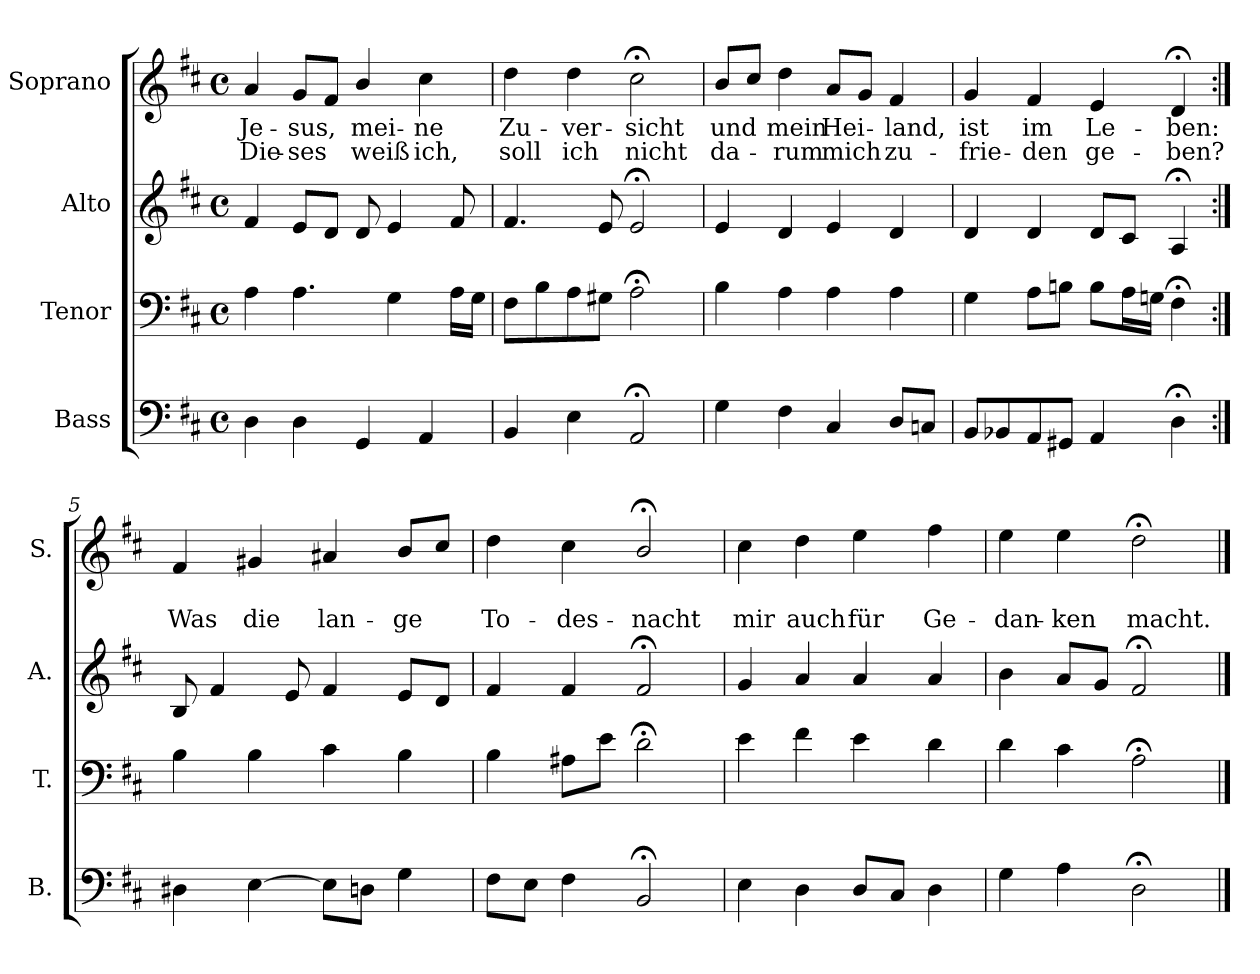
**kern	**kern	**kern	**kern	**text	**text
*part4	*part3	*part2	*part1	*part1	*part1
*staff4	*staff3	*staff2	*staff1	*staff1	*staff1
*I"Bass	*I"Tenor	*I"Alto	*I"Soprano	*	*
*I'B.	*I'T.	*I'A.	*I'S.	*	*
*clefF4	*clefF4	*clefG2	*clefG2	*	*
*k[f#c#]	*k[f#c#]	*k[f#c#]	*k[f#c#]	*	*
*D:	*D:	*D:	*D:	*	*
*M4/4	*M4/4	*M4/4	*M4/4	*	*
*met(c)	*met(c)	*met(c)	*met(c)	*	*
=1	=1	=1	=1	=1	=1
4D\	4A\	4f#/	4a/	Je-	Die-
4D\	4.A\	8e/L	8g/L	-sus,	-ses
.	.	8d/J	8f#/J	.	.
4GG/	.	8d/	4b/	mei-	weiß
.	4G\	4e/	.	.	.
4AA/	.	.	4cc#\	-ne	ich,
.	16A\LL	8f#/	.	.	.
.	16G\JJ	.	.	.	.
=2	=2	=2	=2	=2	=2
4BB/	8F#\L	4.f#/	4dd\	Zu-	soll
.	8B\	.	.	.	.
4E\	8A\	.	4dd\	-ver-	ich
.	8G#X\J	8e/	.	.	.
2AA;</	2A;<\	2e;</	2cc#;<\	-sicht	nicht
=3	=3	=3	=3	=3	=3
4G\	4B\	4e/	8b/L	und	da-
.	.	.	8cc#/J	.	.
4F#\	4A\	4d/	4dd\	mein	-rum
4C#/	4A\	4e/	8a/L	Hei-	mich
.	.	.	8g/J	.	.
8D/L	4A\	4d/	4f#/	-land,	zu-
8Cn/J	.	.	.	.	.
=4	=4	=4	=4	=4	=4
8BB/L	4G\	4d/	4g/	ist	-frie-
8BB-X/	.	.	.	.	.
8AA/	8A\L	4d/	4f#/	im	-den
8GG#X/J	8Bn\J	.	.	.	.
4AA/	8B\L	8d/L	4e/	Le-	ge-
.	16A\L	8c#/J	.	.	.
.	16Gn\JJ	.	.	.	.
4D;<\	4F#;<\	4A;</	4d;</	-ben:	-ben?
!!LO:LB:g=z
=5:|!	=5:|!	=5:|!	=5:|!	=5:|!	=5:|!
4D#X\	4B\	8B/	4f#/	.	Was
.	.	4f#/	.	.	.
[4E\	4B\	.	4g#X/	.	die
.	.	8e/	.	.	.
8E\L]	4c#\	4f#/	4a#X/	.	lan-
8Dn\J	.	.	.	.	.
4G\	4B\	8e/L	8b/L	.	-ge
.	.	8d/J	8cc#/J	.	.
=6	=6	=6	=6	=6	=6
8F#\L	4B\	4f#/	4dd\	.	To-
8E\J	.	.	.	.	.
4F#\	8A#X\L	4f#/	4cc#\	.	-des-
.	8e\J	.	.	.	.
2BB;</	2d;<\	2f#;</	2b;</	.	-nacht
=7	=7	=7	=7	=7	=7
4E\	4e\	4g/	4cc#\	.	mir
4D\	4f#\	4a/	4dd\	.	auch
8D/L	4e\	4a/	4ee\	.	für
8C#/J	.	.	.	.	.
4D\	4d\	4a/	4ff#\	.	Ge-
=8	=8	=8	=8	=8	=8
4G\	4d\	4b\	4ee\	.	-dan-
4A\	4c#\	8a/L	4ee\	.	-ken
.	.	8g/J	.	.	.
2D;<\	2A;<\	2f#;</	2dd;<\	.	macht.
==	==	==	==	==	==
*-	*-	*-	*-	*-	*-
